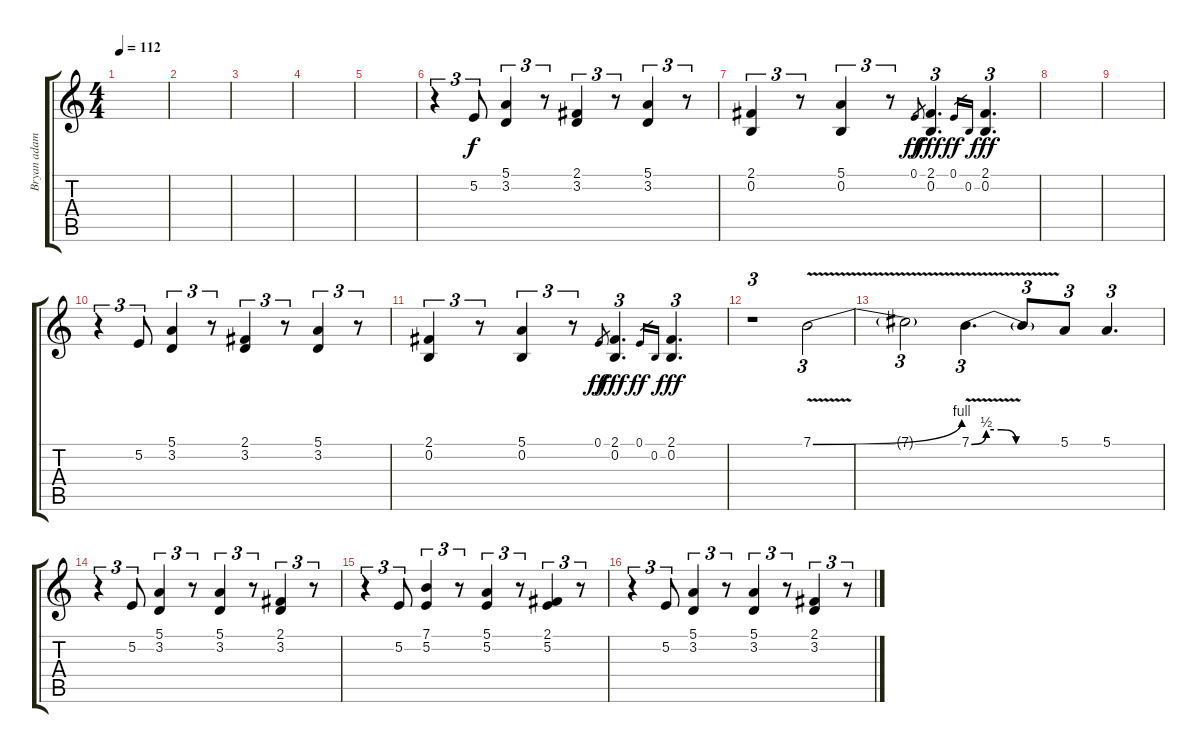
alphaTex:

\track ("Bryan adams Voice" "Bryan adam") {instrument tremolostrings}
\staff {score tabs}
\tuning (E4 B3 G3 D3 A2 E2) {hide}
\ts (4 4)
\tempo 112
\clef g2
\ks c
|
|
|
|
|
r.4{tu (3 2)} 5.2.8{tu (3 2)} (5.1 3.2).4{tu (3 2)} r.8{tu (3 2)} (2.1 3.2).4{tu (3 2)} r.8{tu (3 2)} (5.1 3.2).4{tu (3 2)} r.8{tu (3 2)} |
(2.1 0.2).4{tu (3 2)} r.8{tu (3 2)} (5.1 0.2).4{tu (3 2)} r.8{tu (3 2)} 0.1.8{gr dy ff} (2.1 0.2).4{d tu (3 2) dy fff} 0.1.16{gr dy ff} 0.2.16{gr} (2.1 0.2).4{d tu (3 2) dy fff} |
|
|
r.4{tu (3 2)} 5.2.8{tu (3 2)} (5.1 3.2).4{tu (3 2)} r.8{tu (3 2)} (2.1 3.2).4{tu (3 2)} r.8{tu (3 2)} (5.1 3.2).4{tu (3 2)} r.8{tu (3 2)} |
(2.1 0.2).4{tu (3 2)} r.8{tu (3 2)} (5.1 0.2).4{tu (3 2)} r.8{tu (3 2)} 0.1.8{gr dy ff} (2.1 0.2).4{d tu (3 2) dy fff} 0.1.16{gr dy ff} 0.2.16{gr} (2.1 0.2).4{d tu (3 2) dy fff} |
r.1{tu (3 2)} 7.1{be (bend 0 0 60 4) v}.2{tu (3 2)} |
7.1{t}.2{tu (3 2)} 7.1{be (custom 0 0 10 2 20 2 30 0 60 0) v}.4{d tu (3 2)} 7.1{t}.8{tu (3 2)} 5.1.8{tu (3 2)} 5.1.4{d tu (3 2)} |
r.4{tu (3 2)} 5.2.8{tu (3 2)} (5.1 3.2).4{tu (3 2)} r.8{tu (3 2)} (5.1 3.2).4{tu (3 2)} r.8{tu (3 2)} (2.1 3.2).4{tu (3 2)} r.8{tu (3 2)} |
r.4{tu (3 2)} 5.2.8{tu (3 2)} (7.1 5.2).4{tu (3 2)} r.8{tu (3 2)} (5.1 5.2).4{tu (3 2)} r.8{tu (3 2)} (2.1 5.2).4{tu (3 2)} r.8{tu (3 2)} |
r.4{tu (3 2)} 5.2.8{tu (3 2)} (5.1 3.2).4{tu (3 2)} r.8{tu (3 2)} (5.1 3.2).4{tu (3 2)} r.8{tu (3 2)} (2.1 3.2).4{tu (3 2)} r.8{tu (3 2)}
